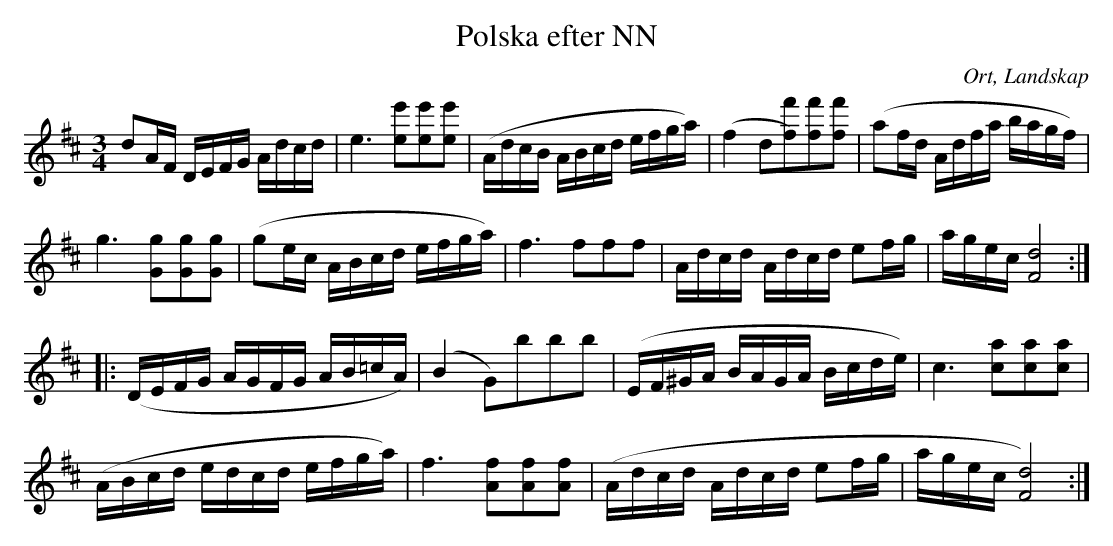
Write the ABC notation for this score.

X:1
T:Polska efter NN
O:Ort, Landskap
M:3/4
L:1/16
K:D
d2AF DEFG Adcd|e6 [e2e'2][e2e'2][e2e'2]|(AdcB ABcd efga)|(f4 d2[f2)f'2][f2f'2][f2f'2]|(a2fd Adfa bagf)|
g6 [G2g2][G2g2][G2g2]|(g2ec ABcd efga)|f6 f2f2f2|Adcd Adcd e2fg|agec [F8d8]:|
|:(DEFG AGFG AB=cA)|(B4 G2)b2b2b2|(EF^GA BAGA Bcde)|c6 [c2a2][c2a2][c2a2]|
(ABcd edcd efga)|f6 [A2f2][A2f2][A2f2]|(Adcd Adcd e2fg|agec [F8d8]):|
